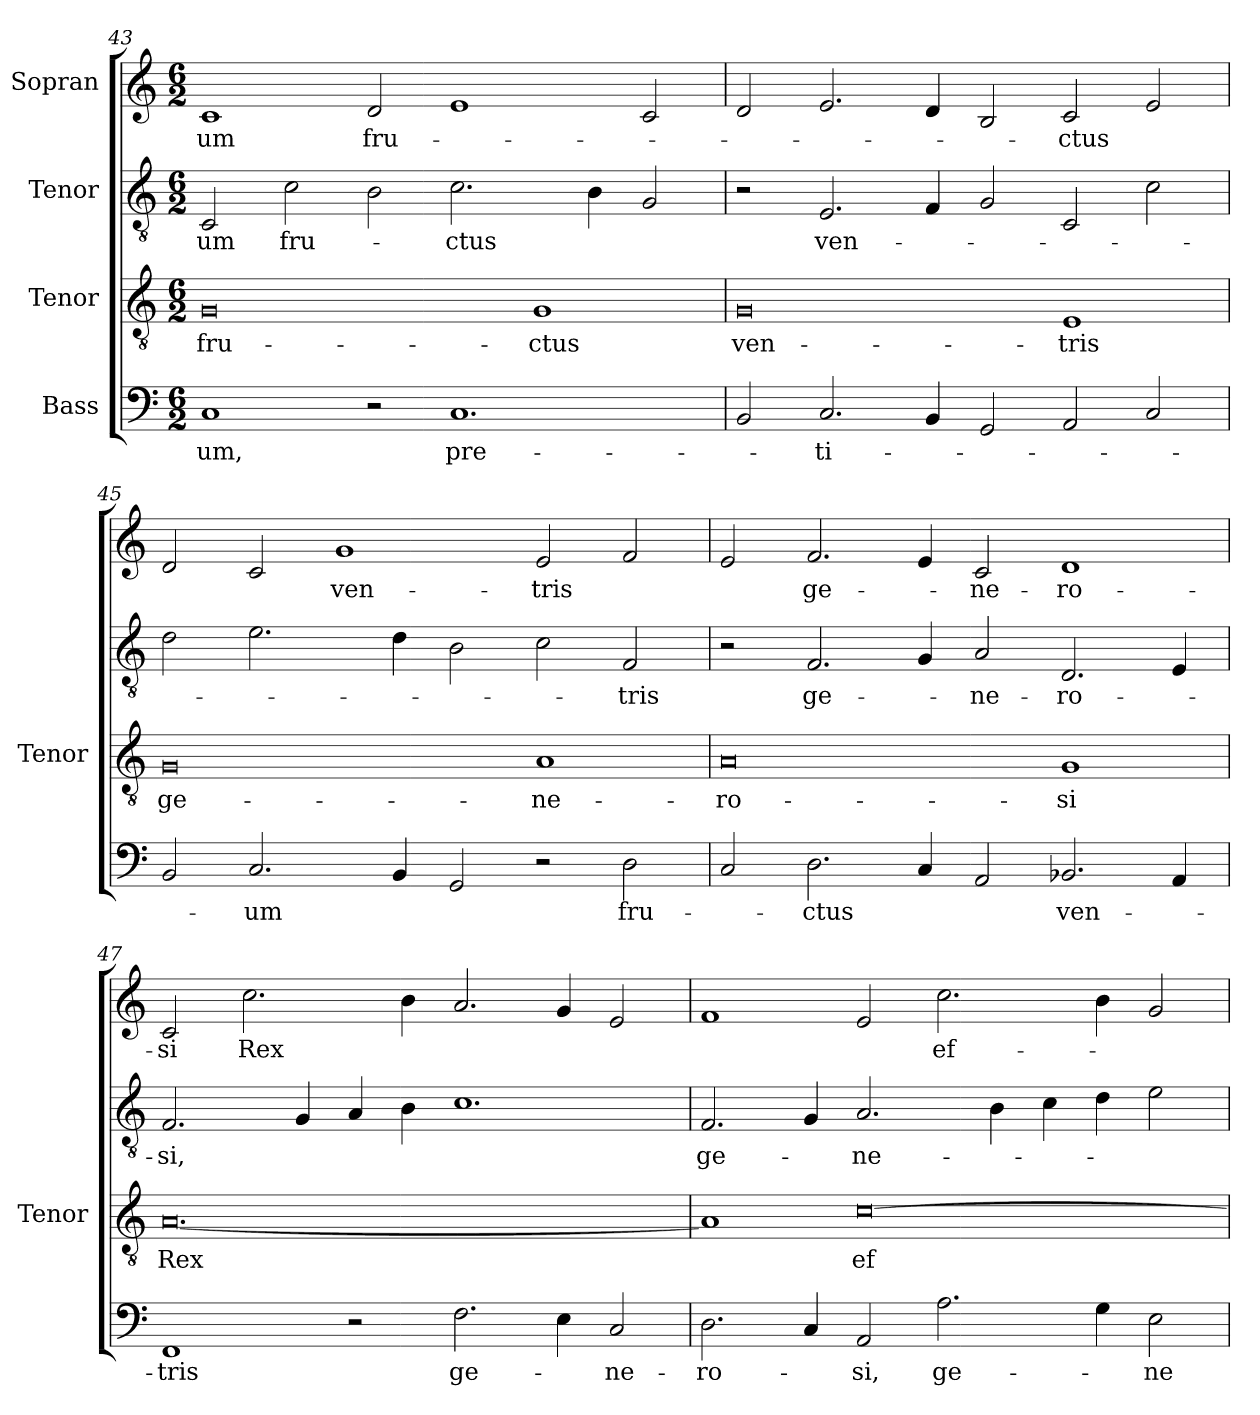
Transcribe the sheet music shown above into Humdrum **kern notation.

**kern	**text	**kern	**text	**kern	**text	**kern	**text
*part4	*part4	*part3	*part3	*part2	*part2	*part1	*part1
*staff4	*staff4	*staff3	*staff3	*staff2	*staff2	*staff1	*staff1
*I"Bass	*	*I"Tenor	*	*I"Tenor	*	*I"Sopran	*
*	*	*I'Tenor	*	*	*	*	*
*clefF4	*	*clefGv2	*	*clefGv2	*	*clefG2	*
*	*	*ITrd7c12	*	*ITrd7c12	*	*	*
*k[]	*	*k[]	*	*k[]	*	*k[]	*
*M6/2	*	*M6/2	*	*M6/2	*	*M6/2	*
=43	=43	=43	=43	=43	=43	=43	=43
!	!LO:LY:b:color=#000000	!	!	!	!	!	!
!	!	!	!LO:LY:b:color=#000000	!	!	!	!
!	!	!	!	!	!LO:LY:b:color=#000000	!	!
!	!	!	!	!	!	!	!LO:LY:b:color=#000000
1Ci	-um,	0GGi	fru-	2CCi/	-um	1ci	-um
!	!	!	!	!	!LO:LY:b:color=#000000	!	!
.	.	.	.	2Ci\	fru-	.	.
!	!	!	!	!	!	!	!LO:LY:b:color=#000000
2r	.	.	.	2BBi\	.	2di/	fru-
!	!LO:LY:b:color=#000000	!	!	!	!	!	!
!	!	!	!	!	!LO:LY:b:color=#000000	!	!
1.Ci	pre-	.	.	2.Ci\	-ctus	1ei	.
!	!	!	!LO:LY:b:color=#000000	!	!	!	!
.	.	1GGi	-ctus	.	.	.	.
.	.	.	.	4BBi\	.	.	.
.	.	.	.	2GGi/	.	2ci/	.
=44	=44	=44	=44	=44	=44	=44	=44
!	!	!	!LO:LY:b:color=#000000	!	!	!	!
2BBi/	.	0GGi	ven-	2r	.	2di/	.
!	!LO:LY:b:color=#000000	!	!	!	!	!	!
!	!	!	!	!	!LO:LY:b:color=#000000	!	!
2.Ci/	-ti-	.	.	2.EEi/	ven-	2.ei/	.
4BBi/	.	.	.	4FFi/	.	4di/	.
2GGi/	.	.	.	2GGi/	.	2Bi/	.
!	!	!	!LO:LY:b:color=#000000	!	!	!	!
!	!	!	!	!	!	!	!LO:LY:b:color=#000000
2AAi/	.	1EEi	-tris	2CCi/	.	2ci/	-ctus
2Ci/	.	.	.	2Ci\	.	2ei/	.
=45	=45	=45	=45	=45	=45	=45	=45
!	!	!	!LO:LY:b:color=#000000	!	!	!	!
2BBi/	.	0GGi	ge-	2Di\	.	2di/	.
!	!LO:LY:b:color=#000000	!	!	!	!	!	!
2.Ci/	-um	.	.	2.Ei\	.	2ci/	.
!	!	!	!	!	!	!	!LO:LY:b:color=#000000
.	.	.	.	.	.	1gi	ven-
4BBi/	.	.	.	4Di\	.	.	.
2GGi/	.	.	.	2BBi\	.	.	.
!	!	!	!LO:LY:b:color=#000000	!	!	!	!
!	!	!	!	!	!	!	!LO:LY:b:color=#000000
2r	.	1AAi	-ne-	2Ci\	.	2ei/	-tris
!	!LO:LY:b:color=#000000	!	!	!	!	!	!
!	!	!	!	!	!LO:LY:b:color=#000000	!	!
2Di\	fru-	.	.	2FFi/	-tris	2fi/	.
!!LO:LB:g=z
=46	=46	=46	=46	=46	=46	=46	=46
!	!	!	!LO:LY:b:color=#000000	!	!	!	!
2Ci/	.	0AAi	-ro-	2r	.	2ei/	.
!	!LO:LY:b:color=#000000	!	!	!	!	!	!
!	!	!	!	!	!LO:LY:b:color=#000000	!	!
!	!	!	!	!	!	!	!LO:LY:b:color=#000000
2.Di\	-ctus	.	.	2.FFi/	ge-	2.fi/	ge-
4Ci/	.	.	.	4GGi/	.	4ei/	.
!	!	!	!	!	!LO:LY:b:color=#000000	!	!
!	!	!	!	!	!	!	!LO:LY:b:color=#000000
2AAi/	.	.	.	2AAi/	-ne-	2ci/	-ne-
!	!LO:LY:b:color=#000000	!	!	!	!	!	!
!	!	!	!LO:LY:b:color=#000000	!	!	!	!
!	!	!	!	!	!LO:LY:b:color=#000000	!	!
!	!	!	!	!	!	!	!LO:LY:b:color=#000000
2.BB-Xi/	ven-	1GGi	-si	2.DDi/	-ro-	1di	-ro-
4AAi/	.	.	.	4EEi/	.	.	.
=47	=47	=47	=47	=47	=47	=47	=47
!	!LO:LY:b:color=#000000	!	!	!	!	!	!
!	!	!	!LO:LY:b:color=#000000	!	!	!	!
!	!	!	!	!	!LO:LY:b:color=#000000	!	!
!	!	!	!	!	!	!	!LO:LY:b:color=#000000
1FFi	-tris	[<0.AAi	Rex	2.FFi/	-si,	2ci/	-si
!	!	!	!	!	!	!	!LO:LY:b:color=#000000
.	.	.	.	.	.	2.cci\	Rex
.	.	.	.	4GGi/	.	.	.
2r	.	.	.	4AAi/	.	.	.
.	.	.	.	4BBi\	.	4bi\	.
!	!LO:LY:b:color=#000000	!	!	!	!	!	!
2.Fi\	ge-	.	.	1.Ci	.	2.ai/	.
4Ei\	.	.	.	.	.	4gi/	.
!	!LO:LY:b:color=#000000	!	!	!	!	!	!
2Ci/	-ne-	.	.	.	.	2ei/	.
=48	=48	=48	=48	=48	=48	=48	=48
!	!LO:LY:b:color=#000000	!	!	!	!	!	!
!	!	!	!	!	!LO:LY:b:color=#000000	!	!
2.Di\	-ro-	1AAi]	.	2.FFi/	ge-	1fi	.
4Ci/	.	.	.	4GGi/	.	.	.
!	!LO:LY:b:color=#000000	!	!	!	!	!	!
!	!	!	!LO:LY:b:color=#000000	!	!	!	!
!	!	!	!	!	!LO:LY:b:color=#000000	!	!
2AAi/	-si,	[>0Ci	ef-	2.AAi/	-ne-	2ei/	.
!	!LO:LY:b:color=#000000	!	!	!	!	!	!
!	!	!	!	!	!	!	!LO:LY:b:color=#000000
2.Ai\	ge-	.	.	.	.	2.cci\	ef-
.	.	.	.	4BBi\	.	.	.
.	.	.	.	4Ci\	.	.	.
4Gi\	.	.	.	4Di\	.	4bi\	.
!	!LO:LY:b:color=#000000	!	!	!	!	!	!
2Ei\	-ne-	.	.	2Ei\	.	2gi/	.
=	=	=	=	=	=	=	=
*-	*-	*-	*-	*-	*-	*-	*-
